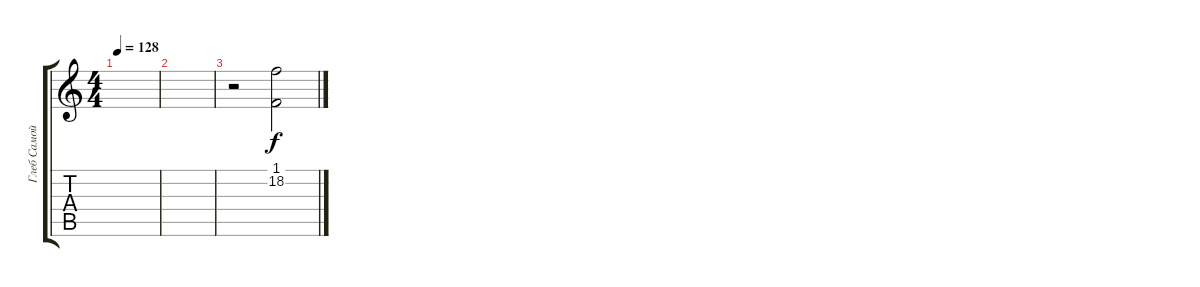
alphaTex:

\track ("Глеб Самойлов (fx)" "Глеб Самой") {instrument lead2sawtooth}
\staff {score tabs}
\tuning (E4 B3 G3 D3 A2 E2) {hide}
\ts (4 4)
\tempo 128
\clef g2
\ks c
|
|
r.2 (1.1 18.2).2{volume 16 instrument seashore}
